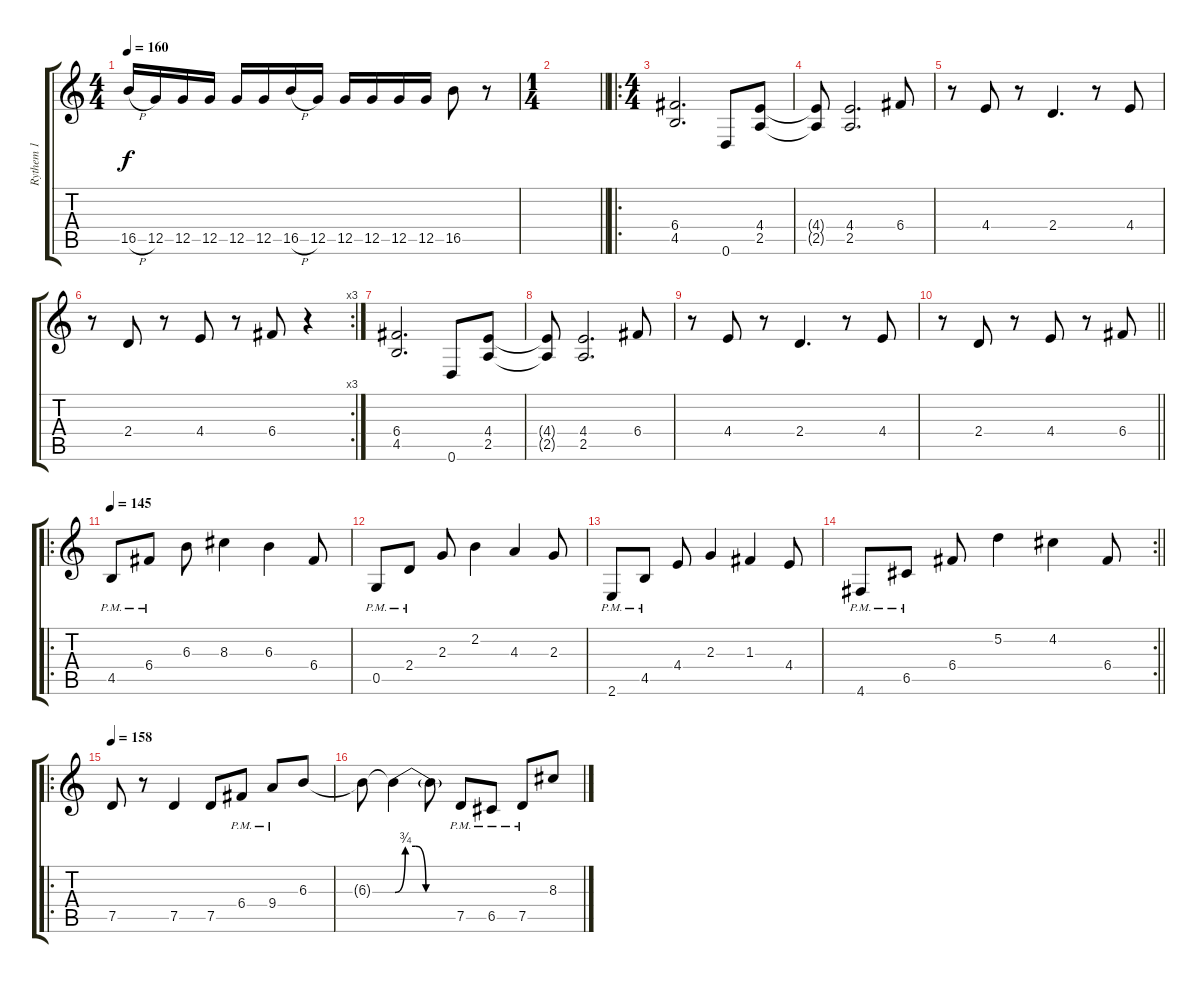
\track ("Rythem 1" "Rythem 1") {instrument overdrivenguitar}
\staff {score tabs}
\tuning (D4 A3 F3 C3 G2 D2) {hide}
\ts (4 4)
\tempo 160
\clef g2
\ks c
16.5{h}.16{dy f} 12.5.16 12.5.16 12.5.16 12.5.16 12.5.16 16.5{h}.16 12.5.16 12.5.16 12.5.16 12.5.16 12.5.16 16.5.8 r.8 |
\ts (1 4)
\barLineRight lightlight
|
\ro
\ts (4 4)
\section ("" "")
(6.4 4.5).2{d} 0.6.8 (4.4 2.5).8 |
(4.4{t} 2.5{t}).8 (4.4 2.5).2{d} 6.4.8 |
r.8 4.4.8 r.8 2.4.4{d} r.8 4.4.8 |
\rc 3
r.8 2.4.8 r.8 4.4.8 r.8 6.4.8 r.4 |
(6.4 4.5).2{d} 0.6.8 (4.4 2.5).8 |
(4.4{t} 2.5{t}).8 (4.4 2.5).2{d} 6.4.8 |
r.8 4.4.8 r.8 2.4.4{d} r.8 4.4.8 |
\barLineRight lightlight
r.8 2.4.8 r.8 4.4.8 r.8 6.4.8 |
\ro
\section ("" "")
\tempo 145
4.5{pm}.8 6.4{pm}.8 6.3.8 8.3.4 6.3.4 6.4.8 |
0.5{pm}.8 2.4{pm}.8 2.3.8 2.2.4 4.3.4 2.3.8 |
2.6{pm}.8 4.5{pm}.8 4.4.8 2.3.4 1.3.4 4.4.8 |
\rc 2
\barLineRight lightlight
4.6{pm}.8 6.5{pm}.8 6.4.8 5.2.4 4.2.4 6.4.8 |
\ro
\section ("" "")
\tempo 158
7.5.8 r.8 7.5.4 7.5.8 6.4{pm}.8 9.4{pm}.8 6.3.8 |
6.3{t}.8 6.3{be (custom 0 0 10 3 20 3 30 0 60 0) t}.4 6.3{t}.8 7.5{pm}.8 6.5{pm}.8 7.5{pm}.8 8.3.8
